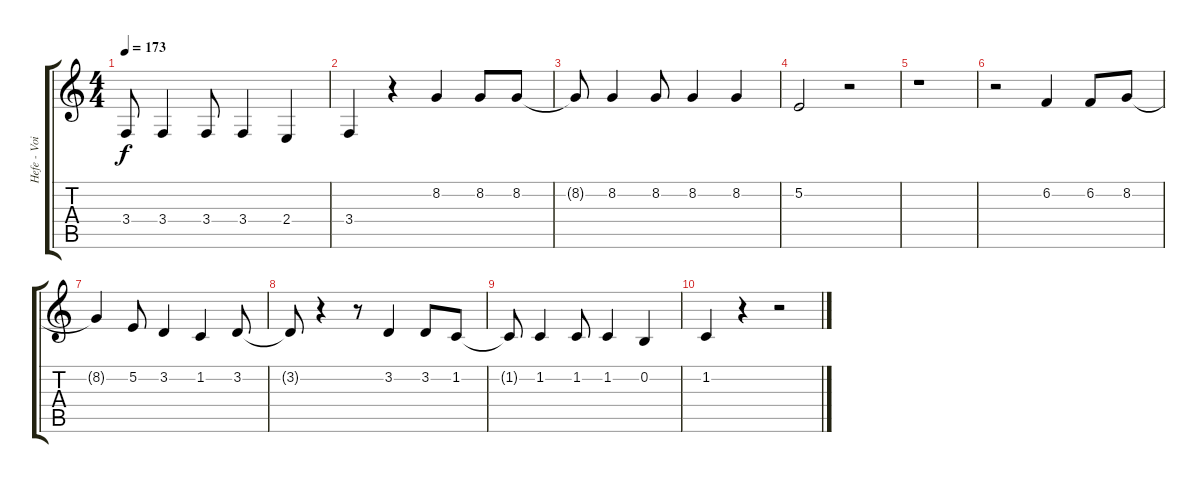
\track ("Hefe - Voice" "Hefe - Voi") {instrument tenorsax}
\staff {score tabs}
\tuning (E4 B3 G3 D3 A2 E2) {hide}
\ts (4 4)
\tempo 173
\clef g2
\ks c
3.4{t}.8{dy f} 3.4.4 3.4.8 3.4.4 2.4.4 |
3.4.4 r.4 8.2.4 8.2.8 8.2.8 |
8.2{t}.8 8.2.4 8.2.8 8.2.4 8.2.4 |
5.2.2 r.2 |
r.1 |
r.2 6.2.4 6.2.8 8.2.8 |
8.2{t}.4 5.2.8 3.2.4 1.2.4 3.2.8 |
3.2{t}.8 r.4 r.8 3.2.4 3.2.8 1.2.8 |
1.2{t}.8 1.2.4 1.2.8 1.2.4 0.2.4 |
1.2.4 r.4 r.2
